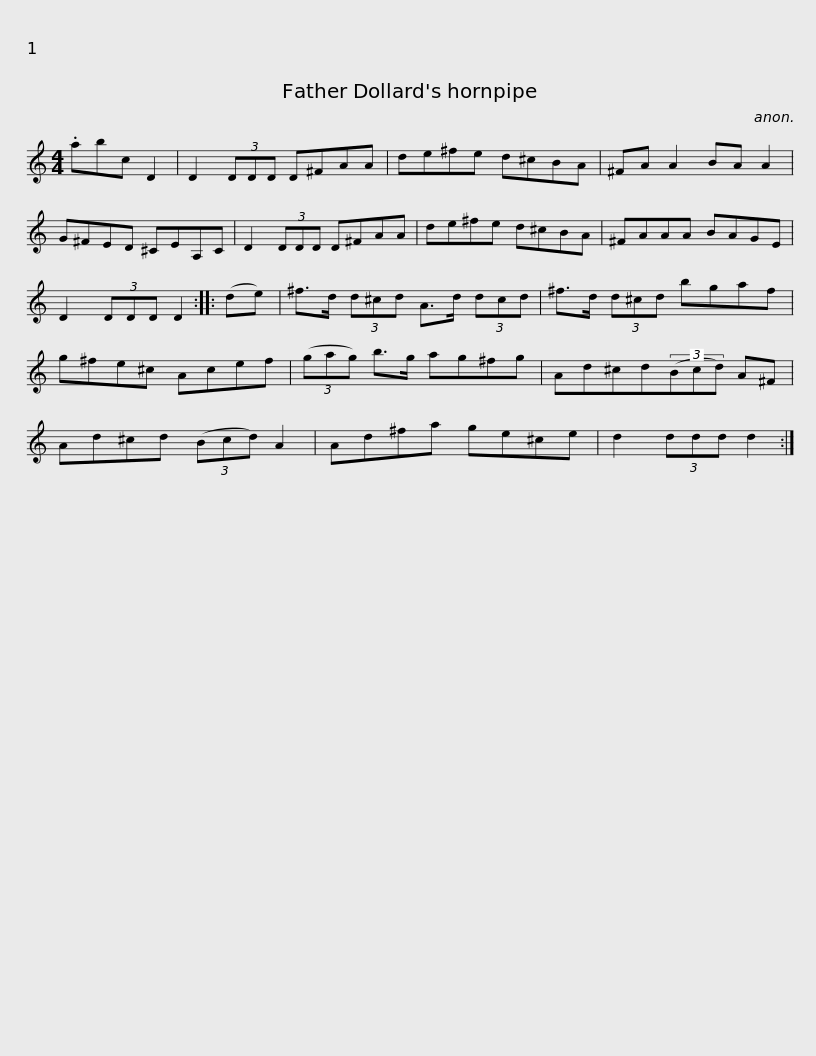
X:1
L:1/8
M:4/4
I:linebreak $
K:C
V:1 treble
V:1
 .abc D2 | D2 (3DDD D^FAA | de^fe d^cBA | ^FA A2 BA A2 | G^FED ^CEA,C | %5
 D2 (3DDD D^FAA |$ de^fe d^cBA | ^FAAA BAGE | D2 (3DDD D2 :: (de) | %10
 ^f>d (3d^cd A>d (3dcd | ^f>d (3d^cd bgaf |$ g^fe^c Acef | (3(gag) b>g ag^fg | Ad^cd(3(Bcd) A^F | %15
 Ad^cd (3(Bcd) A2 | Ad^fa ge^ce |$ d2 (3ddd d2 :| %18
